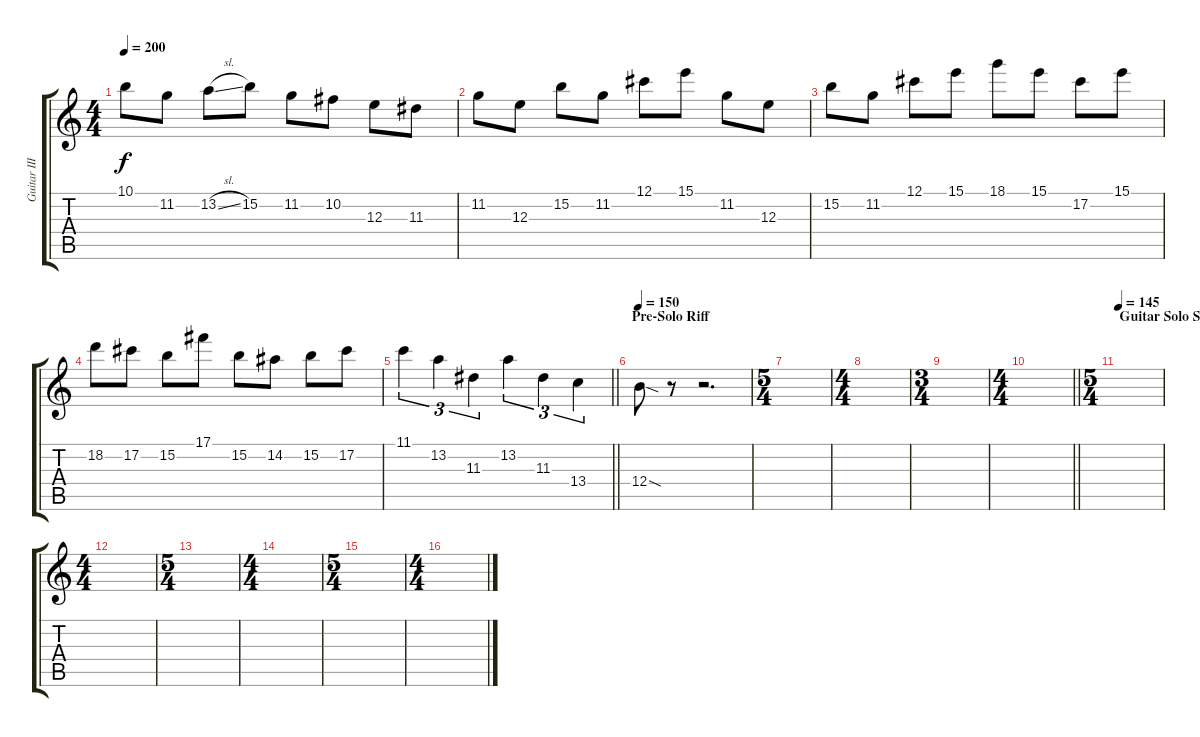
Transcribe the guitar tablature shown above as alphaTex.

\track ("Guitar III/Keys" "Guitar III") {instrument distortionguitar}
\staff {score tabs}
\tuning (Db4 Ab3 E3 B2 Gb2 Db2) {hide}
\ts (4 4)
\tempo 200
\clef g2
\ks c
10.1.8{dy f} 11.2.8 13.2{sl}.8 15.2.8 11.2.8 10.2.8 12.3.8 11.3.8 |
11.2.8 12.3.8 15.2.8 11.2.8 12.1.8 15.1.8 11.2.8 12.3.8 |
15.2.8 11.2.8 12.1.8 15.1.8 18.1.8 15.1.8 17.2.8 15.1.8 |
18.2.8 17.2.8 15.2.8 17.1.8 15.2.8 14.2.8 15.2.8 17.2.8 |
\barLineRight lightlight
11.1.4{tu (3 2) volume 16} 13.2.4{tu (3 2)} 11.3.4{tu (3 2)} 13.2.4{tu (3 2)} 11.3.4{tu (3 2)} 13.4.4{tu (3 2)} |
\section ("" "Pre-Solo Riff")
\tempo 150
12.4{sod}.8 r.8 r.2{d} |
\ts (5 4)
|
\ts (4 4)
|
\ts (3 4)
|
\ts (4 4)
\barLineRight lightlight
|
\ts (5 4)
\section ("" "Guitar Solo Section")
\tempo 145
|
\ts (4 4)
|
\ts (5 4)
|
\ts (4 4)
|
\ts (5 4)
|
\ts (4 4)
